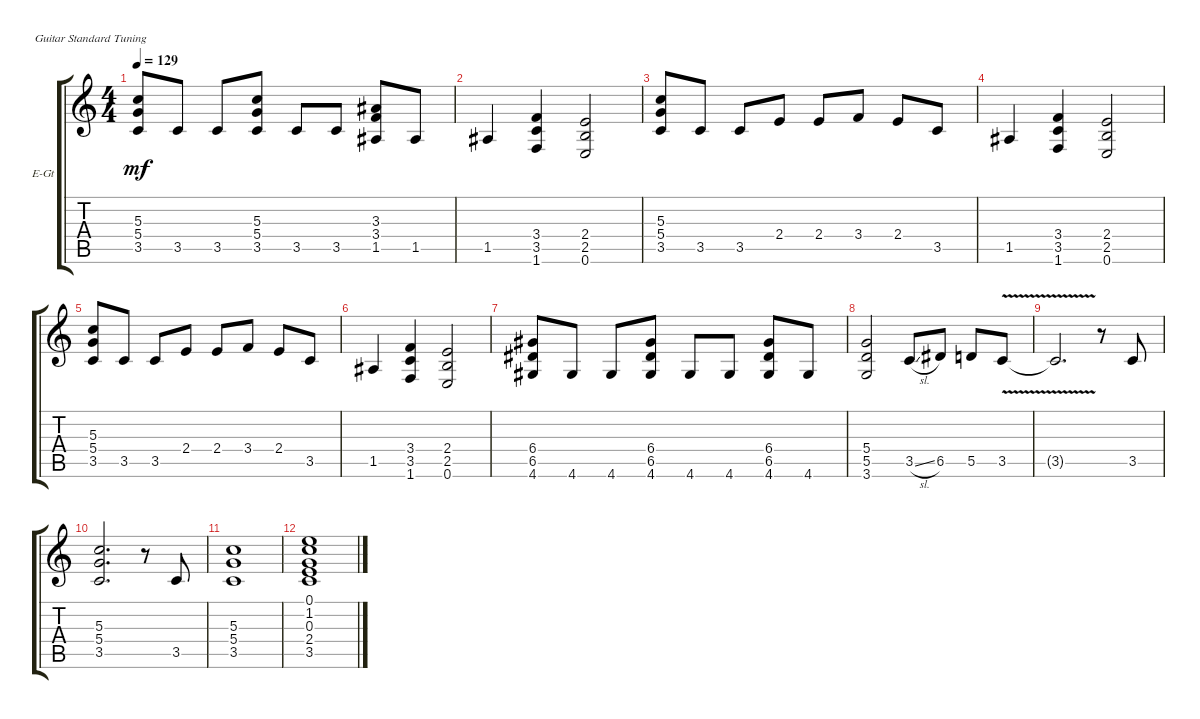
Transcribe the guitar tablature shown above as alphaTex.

\defaultSystemsLayout 4
\bracketExtendMode groupsimilarinstruments
\firstSystemTrackNameOrientation horizontal
\otherSystemsTrackNameOrientation horizontal
\track ("Criss guitar 2" "E-Gt") {instrument distortionguitar}
\staff {score tabs}
\tuning (E4 B3 G3 D3 A2 E2)
\ts (4 4)
\tempo 129
\clef g2
\ks c
(3.5 5.4 5.3).8{dy mf} 3.5.8 3.5.8 (3.5 5.4 5.3).8 3.5.8 3.5.8 (1.5 3.4 3.3).8 1.5.8 |
1.5.4 (3.5 3.4 1.6).4 (0.6 2.5 2.4).2 |
(3.5 5.4 5.3).8 3.5.8 3.5.8 2.4.8 2.4.8 3.4.8 2.4.8 3.5.8 |
1.5.4 (1.6 3.5 3.4).4 (0.6 2.5 2.4).2 |
(3.5 5.4 5.3).8 3.5.8 3.5.8 2.4.8 2.4.8 3.4.8 2.4.8 3.5.8 |
1.5.4 (1.6 3.5 3.4).4 (0.6 2.5 2.4).2 |
(4.6 6.5 6.4).8 4.6.8 4.6.8 (4.6 6.5 6.4).8 4.6.8 4.6.8 (4.6 6.5 6.4).8 4.6.8 |
(3.6 5.5 5.4).2 3.5{sl}.8 6.5.8 5.5.8 3.5{v}.8 |
3.5{v t}.2{d} r.8 3.5.8 |
(3.5 5.4 5.3).2{d} r.8 3.5.8 |
(3.5 5.4 5.3).1 |
(3.5 2.4 0.3 1.2 0.1).1
